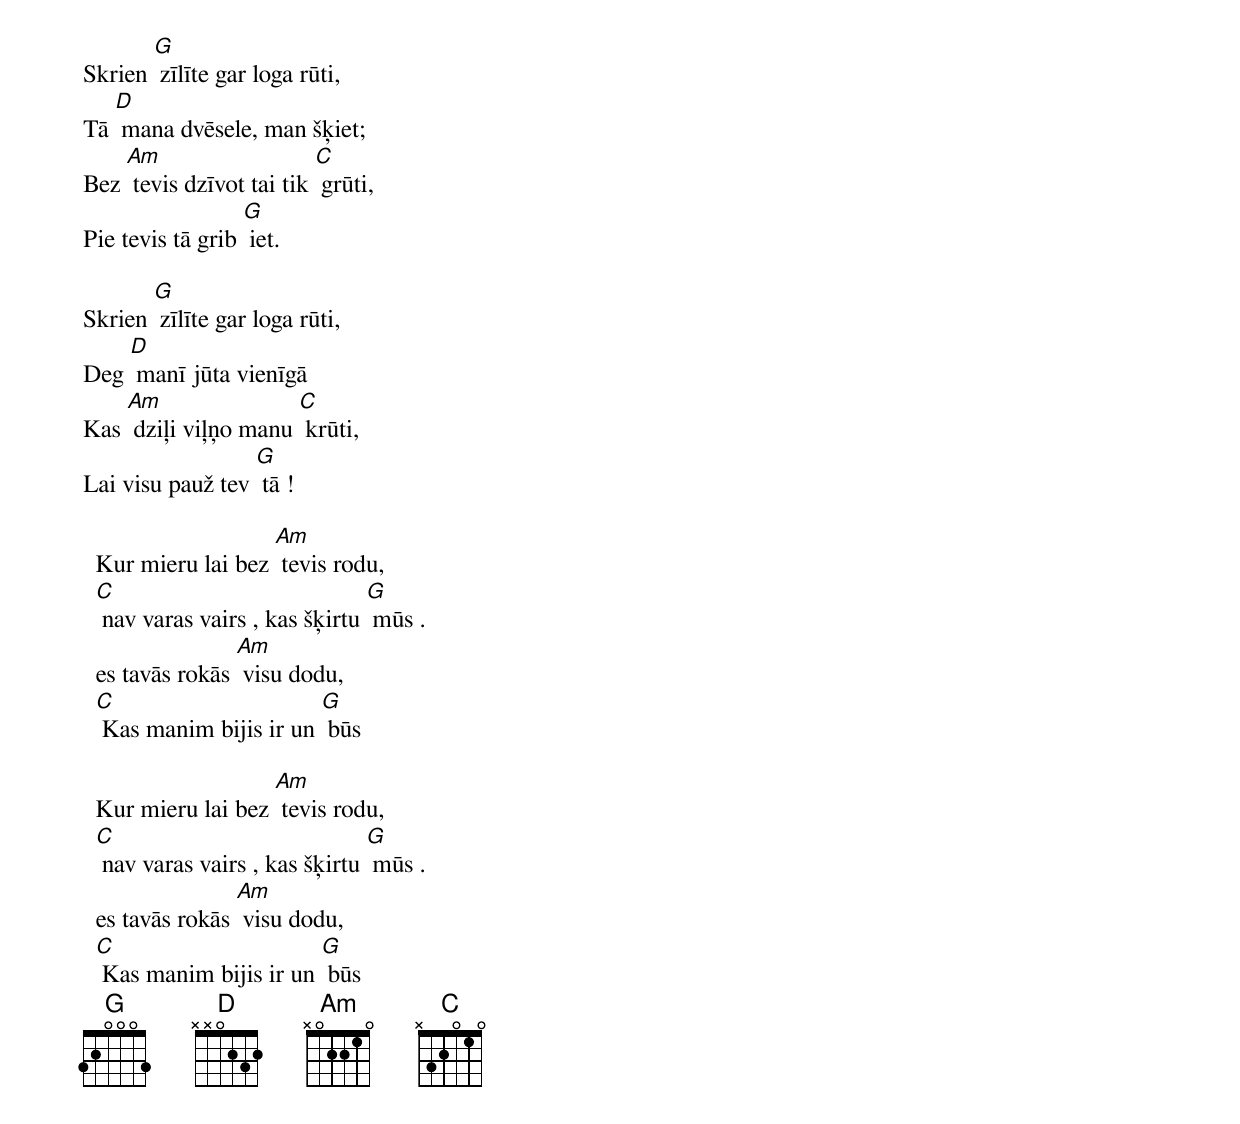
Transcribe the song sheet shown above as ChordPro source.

Skrien [G] zīlīte gar loga rūti,
Tā [D] mana dvēsele, man šķiet;
Bez [Am] tevis dzīvot tai tik [C] grūti,
Pie tevis tā grib [G] iet.

Skrien [G] zīlīte gar loga rūti,
Deg [D] manī jūta vienīgā
Kas [Am] dziļi viļņo manu [C] krūti,
Lai visu pauž tev [G] tā !

  Kur mieru lai bez [Am] tevis rodu,
  [C] nav varas vairs , kas šķirtu [G] mūs .
  es tavās rokās [Am] visu dodu,
  [C] Kas manim bijis ir un [G] būs

  Kur mieru lai bez [Am] tevis rodu,
  [C] nav varas vairs , kas šķirtu [G] mūs .
  es tavās rokās [Am] visu dodu,
  [C] Kas manim bijis ir un [G] būs
